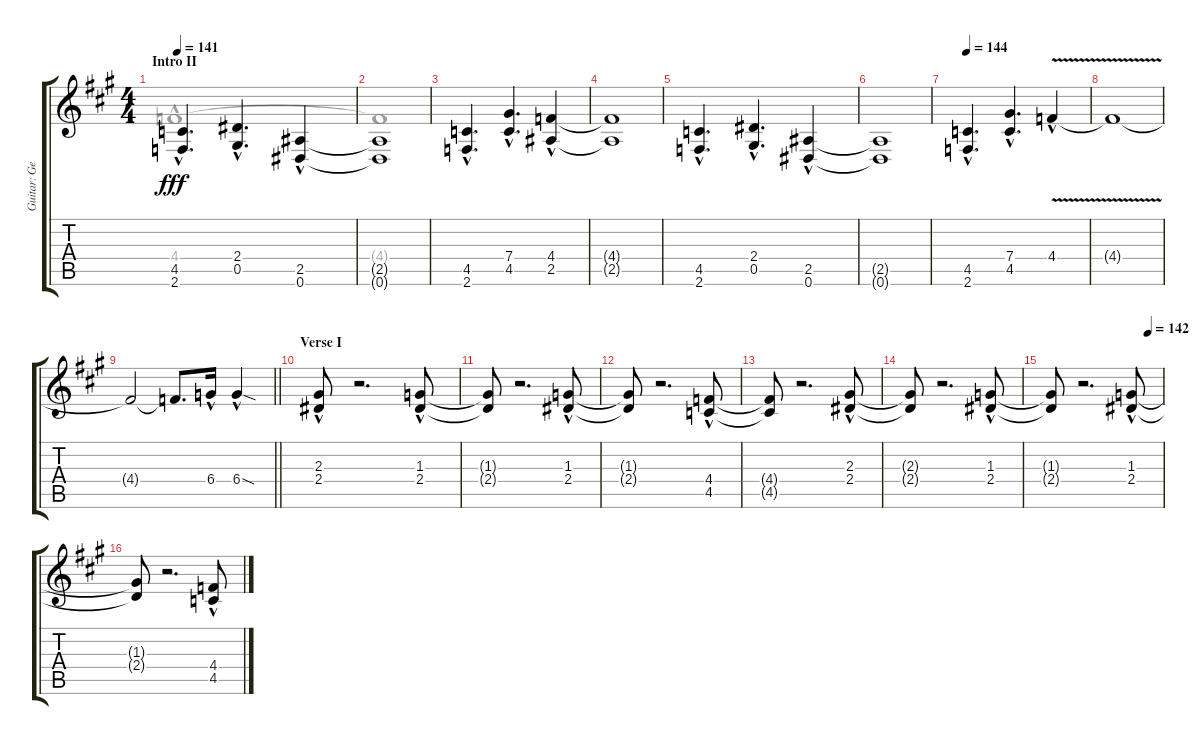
\track ("Guitar: George" "Guitar: Ge") {instrument overdrivenguitar}
\staff {score tabs}
\tuning (Eb4 Bb3 Gb3 Db3 Ab2 Eb2) {hide}
\voice
\ts (4 4)
\section ("" "Intro II")
\tempo 141
\clef g2
\ks a
(4.5{hac} 2.6{hac}).4{d dy fff} (2.4{hac} 0.5{hac}).4{d} (2.5{hac} 0.6{hac}).4 |
(2.5{t} 0.6{t}).1 |
(4.5{hac} 2.6{hac}).4{d} (7.4{hac} 4.5{hac}).4{d} (4.4{hac} 2.5{hac}).4 |
(4.4{t} 2.5{t}).1 |
(4.5{hac} 2.6{hac}).4{d} (2.4{hac} 0.5{hac}).4{d} (2.5{hac} 0.6{hac}).4 |
(2.5{t} 0.6{t}).1 |
\tempo 144
(4.5{hac} 2.6{hac}).4{d} (7.4{hac} 4.5{hac}).4{d} 4.4{v hac}.4 |
4.4{t}.1 |
\barLineRight lightlight
4.4{t}.2 4.4{t}.8{d} 6.4{hac}.16 6.4{sod hac}.4 |
\section ("" "Verse I")
(2.3{hac} 2.4{hac}).8 r.2{d} (1.3{hac} 2.4{hac}).8 |
(1.3{t} 2.4{t}).8 r.2{d} (1.3{hac} 2.4{hac}).8 |
(1.3{t} 2.4{t}).8 r.2{d} (4.4{hac} 4.5{hac}).8 |
(4.4{t} 4.5{t}).8 r.2{d} (2.3{hac} 2.4{hac}).8 |
(2.3{t} 2.4{t}).8 r.2{d} (1.3{hac} 2.4{hac}).8 |
\tempo (142 0.875)
(1.3{t} 2.4{t}).8 r.2{d} (1.3{hac} 2.4{hac}).8 |
(1.3{t} 2.4{t}).8 r.2{d} (4.4{hac} 4.5{hac}).8
\voice
\clef g2
\ottava regular
\simile none
\ks a
4.4{hac}.1{dy fff} |
4.4{t}.1 |
|
|
|
|
|
|
\barLineRight lightlight
|
|
|
|
|
|
|
